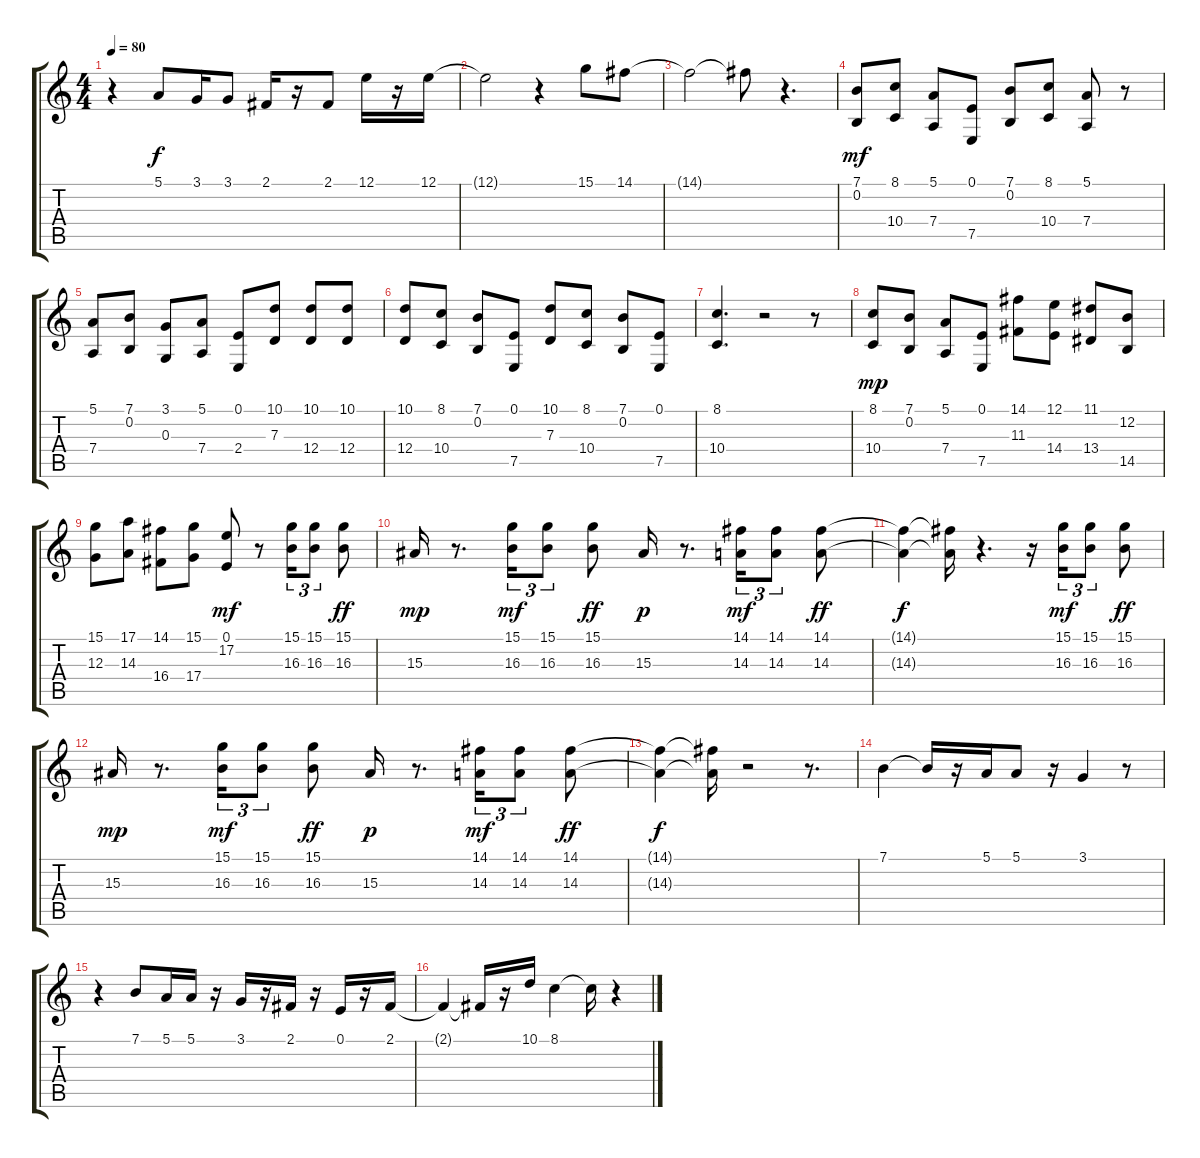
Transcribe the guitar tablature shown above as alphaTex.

\track "" {instrument lead8bassandlead}
\staff {score tabs}
\tuning (E4 B3 G3 D3 A2 E2) {hide}
\ts (4 4)
\tempo 80
\clef g2
\ks c
r.4{dy f} 5.1.8 3.1.16 3.1.8 2.1.16 r.16 2.1.8 12.1.16 r.16 12.1.16 |
12.1{t}.2 r.4 15.1.8 14.1.8 |
14.1{t}.2 14.1{t}.8 r.4{d} |
(7.1 0.2).8{dy mf} (8.1 10.4).8 (5.1 7.4).8 (0.1 7.5).8 (7.1 0.2).8 (8.1 10.4).8 (5.1 7.4).8 r.8 |
(5.1 7.4).8 (7.1 0.2).8 (3.1 0.3).8 (5.1 7.4).8 (0.1 2.4).8 (10.1 7.3).8 (10.1 12.4).8 (10.1 12.4).8 |
(10.1 12.4).8 (8.1 10.4).8 (7.1 0.2).8 (0.1 7.5).8 (10.1 7.3).8 (8.1 10.4).8 (7.1 0.2).8 (0.1 7.5).8 |
(8.1 10.4).4{d} r.2 r.8 |
(8.1 10.4).8{dy mp} (7.1 0.2).8 (5.1 7.4).8 (0.1 7.5).8 (14.1 11.3).8 (12.1 14.4).8 (11.1 13.4).8 (12.2 14.5).8 |
(15.1 12.3).8 (17.1 14.3).8 (14.1 16.4).8 (15.1 17.4).8 (0.1 17.2).8{dy mf} r.8 (15.1 16.3).16{tu (3 2)} (15.1 16.3).8{tu (3 2)} (15.1 16.3).8{dy ff} |
15.3.16{dy mp} r.8{d} (15.1 16.3).16{tu (3 2) dy mf} (15.1 16.3).8{tu (3 2)} (15.1 16.3).8{dy ff} 15.3.16{dy p} r.8{d} (14.1 14.3).16{tu (3 2) dy mf} (14.1 14.3).8{tu (3 2)} (14.1 14.3).8{dy ff} |
(14.1{t} 14.3{t}).4{dy f} (14.1{t} 14.3{t}).16 r.4{d} r.16 (15.1 16.3).16{tu (3 2) dy mf} (15.1 16.3).8{tu (3 2)} (15.1 16.3).8{dy ff} |
15.3.16{dy mp} r.8{d} (15.1 16.3).16{tu (3 2) dy mf} (15.1 16.3).8{tu (3 2)} (15.1 16.3).8{dy ff} 15.3.16{dy p} r.8{d} (14.1 14.3).16{tu (3 2) dy mf} (14.1 14.3).8{tu (3 2)} (14.1 14.3).8{dy ff} |
(14.1{t} 14.3{t}).4{dy f} (14.1{t} 14.3{t}).16 r.2 r.8{d} |
7.1.4 7.1{t}.16 r.16 5.1.16 5.1.8 r.16 3.1.4 r.8 |
r.4 7.1.8 5.1.16 5.1.16 r.16 3.1.16 r.16 2.1.16 r.16 0.1.16 r.16 2.1.16 |
2.1{t}.4 2.1{t}.16 r.16 10.1.16 8.1.4 8.1{t}.16 r.4
